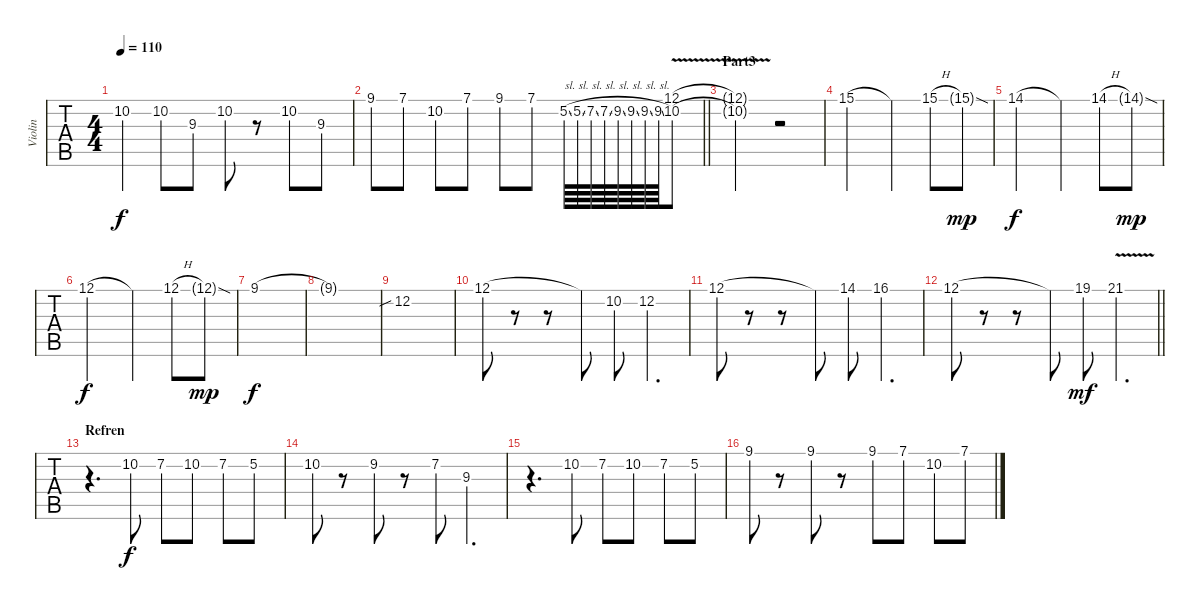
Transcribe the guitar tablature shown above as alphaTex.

\track ("Violin" "Violin") {instrument violin}
\staff {tabs}
\tuning (E4 B3 G3 D3 A2 E2) {hide}
\ts (4 4)
\tempo 110
\clef g2
\ks c
10.2.4{dy f volume 13} 10.2.8 9.3.8 10.2.8 r.8 10.2.8 9.3.8 |
\barLineRight lightlight
9.1.8{volume 11} 7.1.8 10.2.8 7.1.8 9.1.8 7.1.8 5.2{sl}.64 5.2{sl}.64 7.2{sl}.64 7.2{sl}.64 9.2{sl}.64 9.2{sl}.64 9.2{sl}.64 9.2{sl}.64 (12.1 10.2{v}).8 |
\section ("" "Part3")
(12.1{t} 10.2{t}).2 r.2 |
15.1.2 15.1{t}.4 15.1{h}.8 15.1{sod g}.8{dy mp} |
14.1.2{dy f} 14.1{t}.4 14.1{h}.8 14.1{sod g}.8{dy mp} |
12.1.2{dy f} 12.1{t}.4 12.1{h}.8 12.1{sod g}.8{dy mp} |
9.1.1{dy f} |
9.1{t}.1 |
12.2{sib}.1 |
12.1.8 r.8 r.8 12.1{t}.8 10.2.8 12.2.4{d} |
12.1.8 r.8 r.8 12.1{t}.8 14.1.8 16.1.4{d} |
\barLineRight lightlight
12.1.8 r.8 r.8 12.1{t}.8 19.1.8{dy mf} 21.1{v}.4{d} |
\section ("" "Refren")
r.4{d} 10.2.8{dy f} 7.2.8 10.2.8 7.2.8 5.2.8 |
10.2.8 r.8 9.2.8 r.8 7.2.8 9.3.4{d} |
r.4{d} 10.2.8 7.2.8 10.2.8 7.2.8 5.2.8 |
9.1.8 r.8 9.1.8 r.8 9.1.8 7.1.8 10.2.8 7.1.8
